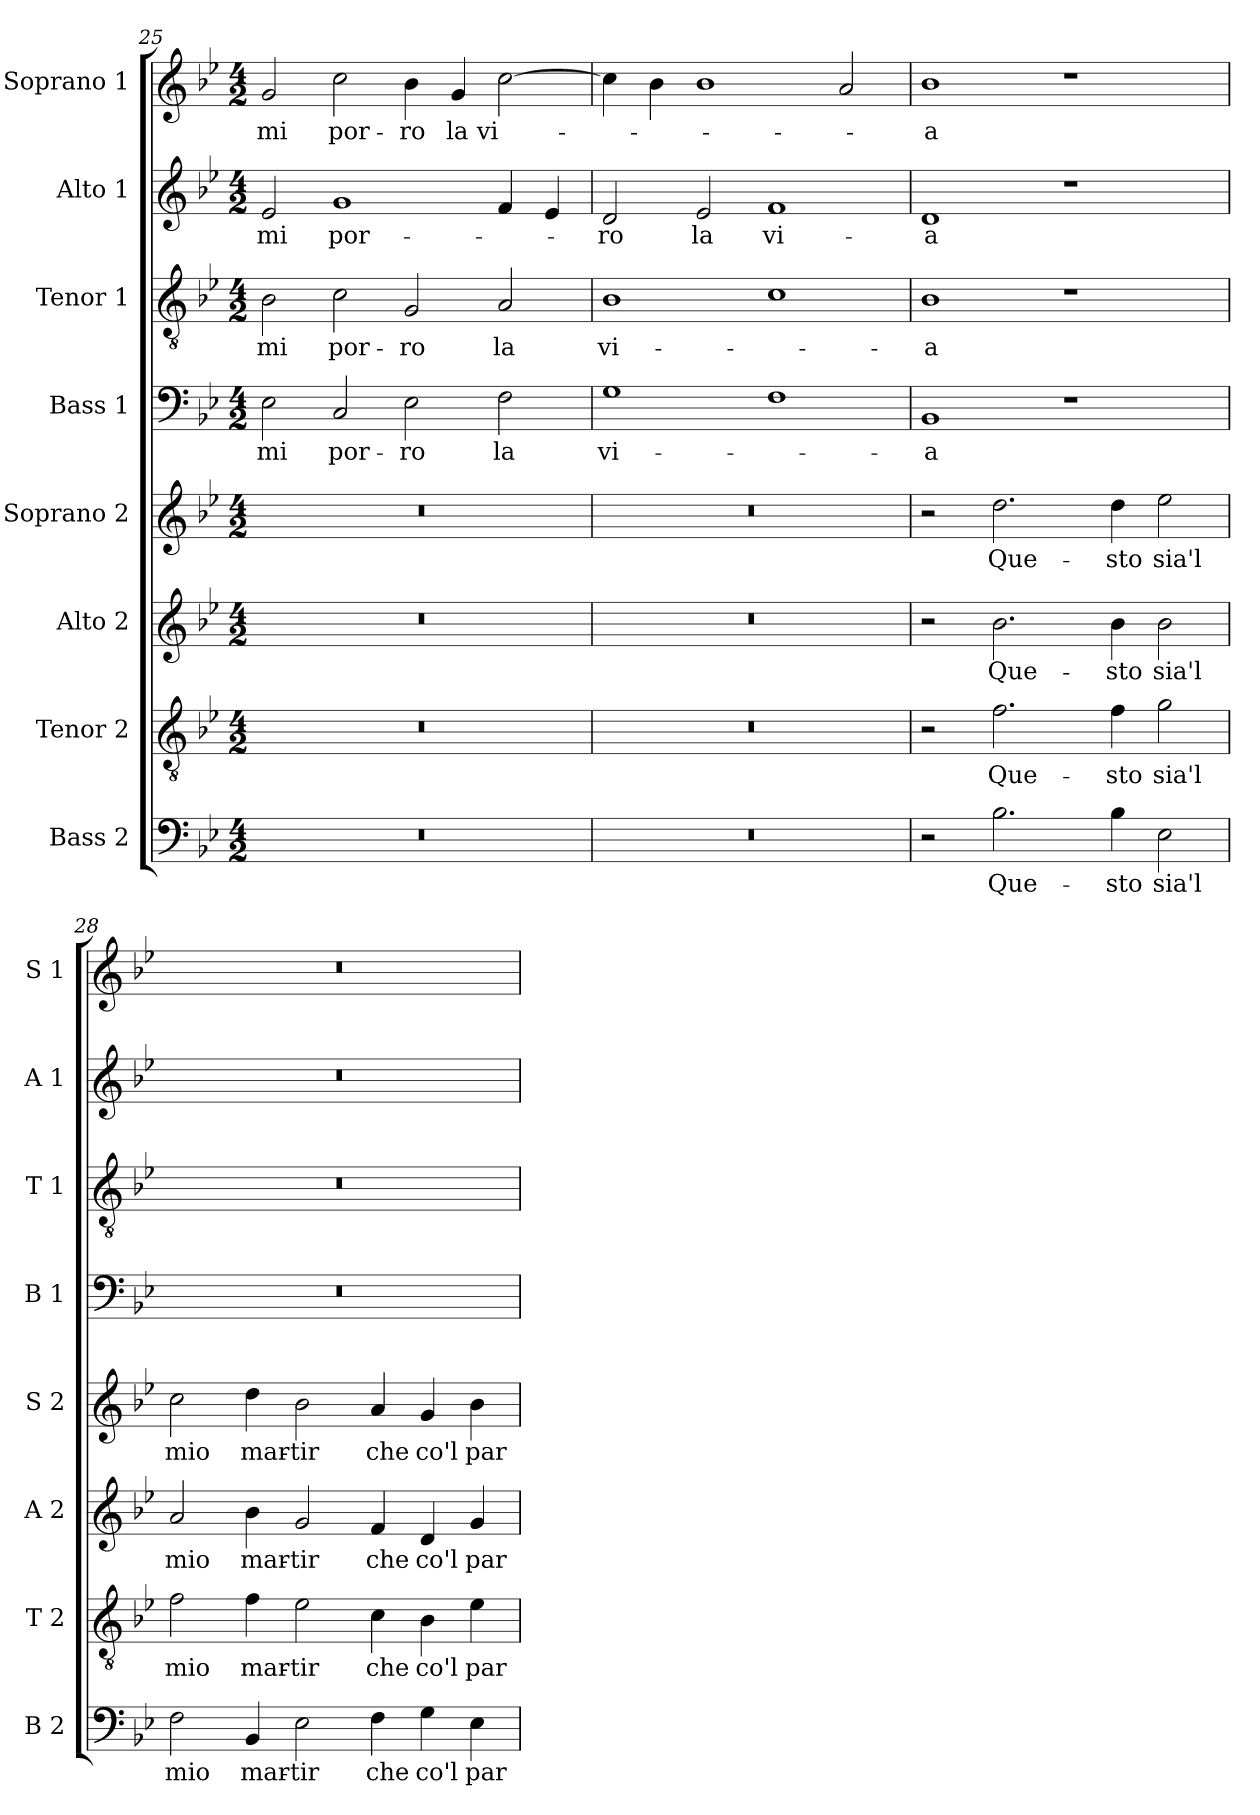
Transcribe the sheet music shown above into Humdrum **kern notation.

**kern	**text	**kern	**text	**kern	**text	**kern	**text	**kern	**text	**kern	**text	**kern	**text	**kern	**text
*part8	*part8	*part7	*part7	*part6	*part6	*part5	*part5	*part4	*part4	*part3	*part3	*part2	*part2	*part1	*part1
*staff8	*staff8	*staff7	*staff7	*staff6	*staff6	*staff5	*staff5	*staff4	*staff4	*staff3	*staff3	*staff2	*staff2	*staff1	*staff1
*I"Bass 2	*	*I"Tenor 2	*	*I"Alto 2	*	*I"Soprano 2	*	*I"Bass 1	*	*I"Tenor 1	*	*I"Alto 1	*	*I"Soprano 1	*
*I'B 2	*	*I'T 2	*	*I'A 2	*	*I'S 2	*	*I'B 1	*	*I'T 1	*	*I'A 1	*	*I'S 1	*
!!LO:LB:g=z
*clefF4	*	*clefGv2	*	*clefG2	*	*clefG2	*	*clefF4	*	*clefGv2	*	*clefG2	*	*clefG2	*
*k[b-e-]	*	*k[b-e-]	*	*k[b-e-]	*	*k[b-e-]	*	*k[b-e-]	*	*k[b-e-]	*	*k[b-e-]	*	*k[b-e-]	*
*B-:	*	*B-:	*	*B-:	*	*B-:	*	*B-:	*	*B-:	*	*B-:	*	*B-:	*
*M4/2	*	*M4/2	*	*M4/2	*	*M4/2	*	*M4/2	*	*M4/2	*	*M4/2	*	*M4/2	*
=25	=25	=25	=25	=25	=25	=25	=25	=25	=25	=25	=25	=25	=25	=25	=25
!	!	!	!	!	!	!	!	!	!LO:LY:b	!	!LO:LY:b	!	!LO:LY:b	!	!LO:LY:b
0r	.	0r	.	0r	.	0r	.	2E-\	mi	2B-\	mi	2e-/	mi	2g/	mi
!	!	!	!	!	!	!	!	!	!LO:LY:b	!	!LO:LY:b	!	!LO:LY:b	!	!LO:LY:b
.	.	.	.	.	.	.	.	2C/	por-	2c\	por-	1g	por-	2cc\	por-
!	!	!	!	!	!	!	!	!	!LO:LY:b	!	!LO:LY:b	!	!	!	!LO:LY:b
.	.	.	.	.	.	.	.	2E-\	-ro	2G/	-ro	.	.	4b-\	-ro
!	!	!	!	!	!	!	!	!	!	!	!	!	!	!	!LO:LY:b
.	.	.	.	.	.	.	.	.	.	.	.	.	.	4g/	la
!	!	!	!	!	!	!	!	!	!LO:LY:b	!	!LO:LY:b	!	!	!	!LO:LY:b
.	.	.	.	.	.	.	.	2F\	la	2A/	la	4f/	.	[2cc\	vi-
.	.	.	.	.	.	.	.	.	.	.	.	4e-/	.	.	.
=26	=26	=26	=26	=26	=26	=26	=26	=26	=26	=26	=26	=26	=26	=26	=26
!	!	!	!	!	!	!	!	!	!LO:LY:b	!	!LO:LY:b	!	!LO:LY:b	!	!
0r	.	0r	.	0r	.	0r	.	1G	vi-	1B-	vi-	2d/	-ro	4cc\]	.
.	.	.	.	.	.	.	.	.	.	.	.	.	.	4b-\	.
!	!	!	!	!	!	!	!	!	!	!	!	!	!LO:LY:b	!	!
.	.	.	.	.	.	.	.	.	.	.	.	2e-/	la	1b-	.
!	!	!	!	!	!	!	!	!	!	!	!	!	!LO:LY:b	!	!
.	.	.	.	.	.	.	.	1F	.	1c	.	1f	vi-	.	.
.	.	.	.	.	.	.	.	.	.	.	.	.	.	2a/	.
=27	=27	=27	=27	=27	=27	=27	=27	=27	=27	=27	=27	=27	=27	=27	=27
!	!	!	!	!	!	!	!	!	!LO:LY:b	!	!LO:LY:b	!	!LO:LY:b	!	!LO:LY:b
2r	.	2r	.	2r	.	2r	.	1BB-	-a	1B-	-a	1d	-a	1b-	-a
!	!LO:LY:b	!	!LO:LY:b	!	!LO:LY:b	!	!LO:LY:b	!	!	!	!	!	!	!	!
2.B-\	Que-	2.f\	Que-	2.b-\	Que-	2.dd\	Que-	.	.	.	.	.	.	.	.
.	.	.	.	.	.	.	.	1r	.	1r	.	1r	.	1r	.
!	!LO:LY:b	!	!LO:LY:b	!	!LO:LY:b	!	!LO:LY:b	!	!	!	!	!	!	!	!
4B-\	-sto	4f\	-sto	4b-\	-sto	4dd\	-sto	.	.	.	.	.	.	.	.
!	!LO:LY:b	!	!LO:LY:b	!	!LO:LY:b	!	!LO:LY:b	!	!	!	!	!	!	!	!
2E-\	sia'l	2g\	sia'l	2b-\	sia'l	2ee-\	sia'l	.	.	.	.	.	.	.	.
=28	=28	=28	=28	=28	=28	=28	=28	=28	=28	=28	=28	=28	=28	=28	=28
!	!LO:LY:b	!	!LO:LY:b	!	!LO:LY:b	!	!LO:LY:b	!	!	!	!	!	!	!	!
2F\	mio	2f\	mio	2a/	mio	2cc\	mio	0r	.	0r	.	0r	.	0r	.
!	!LO:LY:b	!	!LO:LY:b	!	!LO:LY:b	!	!LO:LY:b	!	!	!	!	!	!	!	!
4BB-/	mar-	4f\	mar-	4b-\	mar-	4dd\	mar-	.	.	.	.	.	.	.	.
!	!LO:LY:b	!	!LO:LY:b	!	!LO:LY:b	!	!LO:LY:b	!	!	!	!	!	!	!	!
2E-\	-tir	2e-\	-tir	2g/	-tir	2b-\	-tir	.	.	.	.	.	.	.	.
!	!LO:LY:b	!	!LO:LY:b	!	!LO:LY:b	!	!LO:LY:b	!	!	!	!	!	!	!	!
4F\	che	4c\	che	4f/	che	4a/	che	.	.	.	.	.	.	.	.
!	!LO:LY:b	!	!LO:LY:b	!	!LO:LY:b	!	!LO:LY:b	!	!	!	!	!	!	!	!
4G\	co'l	4B-\	co'l	4d/	co'l	4g/	co'l	.	.	.	.	.	.	.	.
!	!LO:LY:b	!	!LO:LY:b	!	!LO:LY:b	!	!LO:LY:b	!	!	!	!	!	!	!	!
4E-\	par-	4e-\	par-	4g/	par-	4b-\	par-	.	.	.	.	.	.	.	.
=	=	=	=	=	=	=	=	=	=	=	=	=	=	=	=
*-	*-	*-	*-	*-	*-	*-	*-	*-	*-	*-	*-	*-	*-	*-	*-
